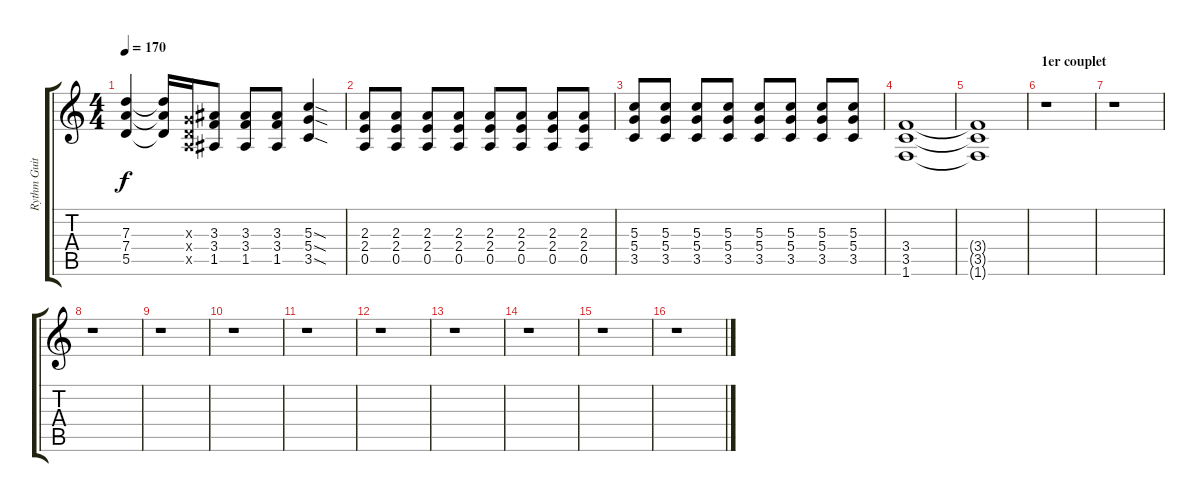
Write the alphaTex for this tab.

\track ("Rythm Guitar 1" "Rythm Guit") {instrument distortionguitar}
\staff {score tabs}
\tuning (E4 B3 G3 D3 A2 E2) {hide}
\ts (4 4)
\tempo 170
\clef g2
\ks c
(7.3 7.4 5.5).4{dy f} (7.3{t} 7.4{t} 5.5{t}).16 (0.3{x} 0.4{x} 0.5{x}).16 (3.3 3.4 1.5).8 (3.3 3.4 1.5).8 (3.3 3.4 1.5).8 (5.3{sod} 5.4{sod} 3.5{sod}).4 |
(2.3 2.4 0.5).8 (2.3 2.4 0.5).8 (2.3 2.4 0.5).8 (2.3 2.4 0.5).8 (2.3 2.4 0.5).8 (2.3 2.4 0.5).8 (2.3 2.4 0.5).8 (2.3 2.4 0.5).8 |
(5.3 5.4 3.5).8 (5.3 5.4 3.5).8 (5.3 5.4 3.5).8 (5.3 5.4 3.5).8 (5.3 5.4 3.5).8 (5.3 5.4 3.5).8 (5.3 5.4 3.5).8 (5.3 5.4 3.5).8 |
(3.4 3.5 1.6).1 |
(3.4{t} 3.5{t} 1.6{t}).1 |
\section ("" "1er couplet")
r.1 |
r.1 |
r.1 |
r.1 |
r.1 |
r.1 |
r.1 |
r.1 |
r.1 |
r.1 |
r.1
